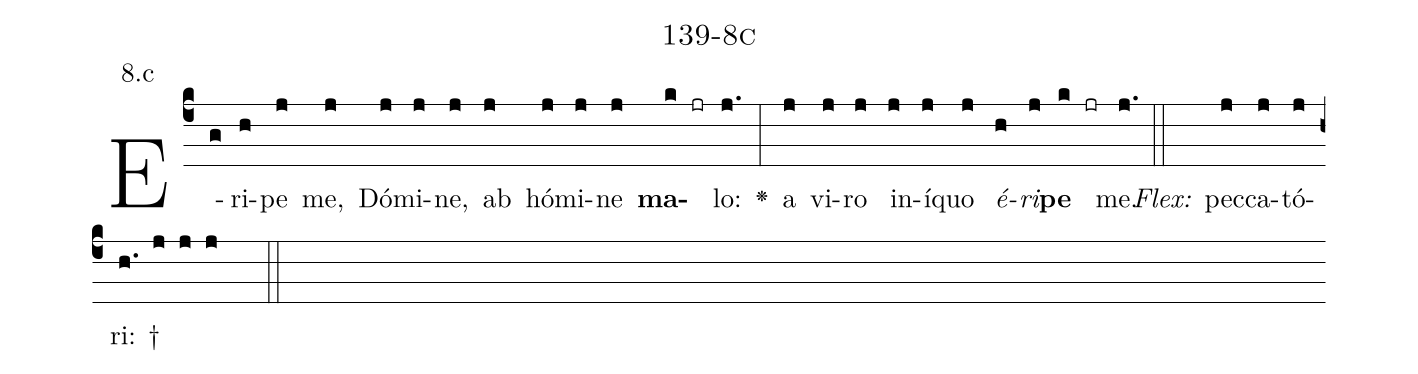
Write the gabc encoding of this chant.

name: 139-8c;
annotation: 8.c;
%%
(c4)E(g)ri(h)pe(j) me,(j) Dó(j)mi(j)ne,(j) ab(j) hó(j)mi(j)ne(j) <b>ma</b>(k jr)lo:(j.) <v>\greheightstar</v>(:) a(j) vi(j)ro(j) in(j)í(j)quo(j) <i>é</i>(h)<i>ri</i>(j)<b>pe</b>(k jr) me.(j.) (::)
<i>Flex:</i>()  pec(j)ca(j)tó(j)ri: †(h. j j j  ::)

%E(j) u(j) o(h) u(j) a(k) e.(j.) (::)
